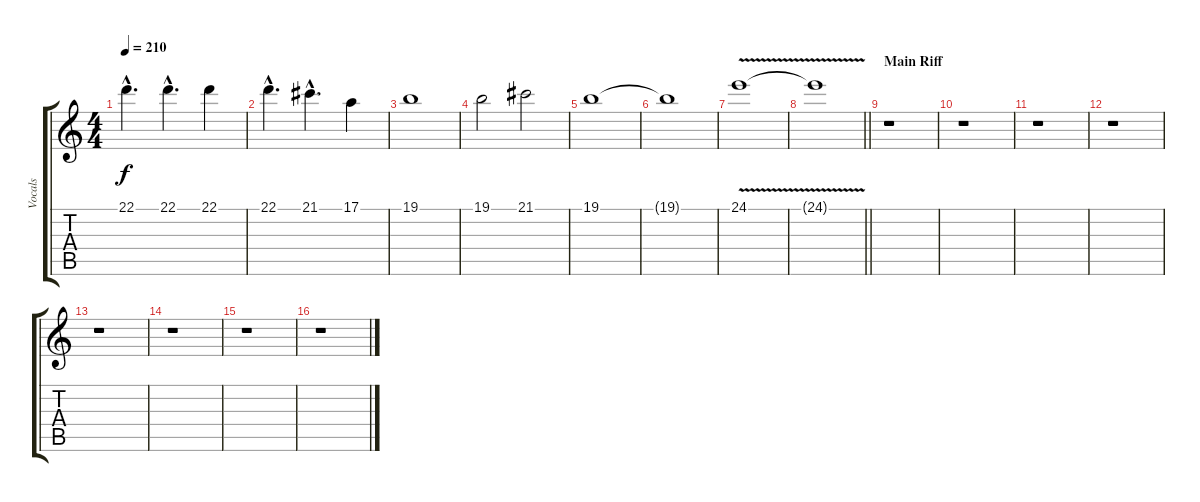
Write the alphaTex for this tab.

\track ("Vocals" "Vocals") {instrument lead1square}
\staff {score tabs}
\tuning (E4 B3 G3 D3 A2 E2) {hide}
\ts (4 4)
\tempo 210
\clef g2
\ks c
22.1{hac}.4{d dy f} 22.1{hac}.4{d} 22.1.4 |
22.1{hac}.4{d} 21.1{hac}.4{d} 17.1.4 |
19.1.1 |
19.1.2 21.1.2 |
19.1.1 |
19.1{t}.1 |
24.1{v}.1 |
\barLineRight lightlight
24.1{t}.1 |
\section ("" "Main Riff")
r.1 |
r.1 |
r.1 |
r.1 |
r.1 |
r.1 |
r.1 |
r.1
